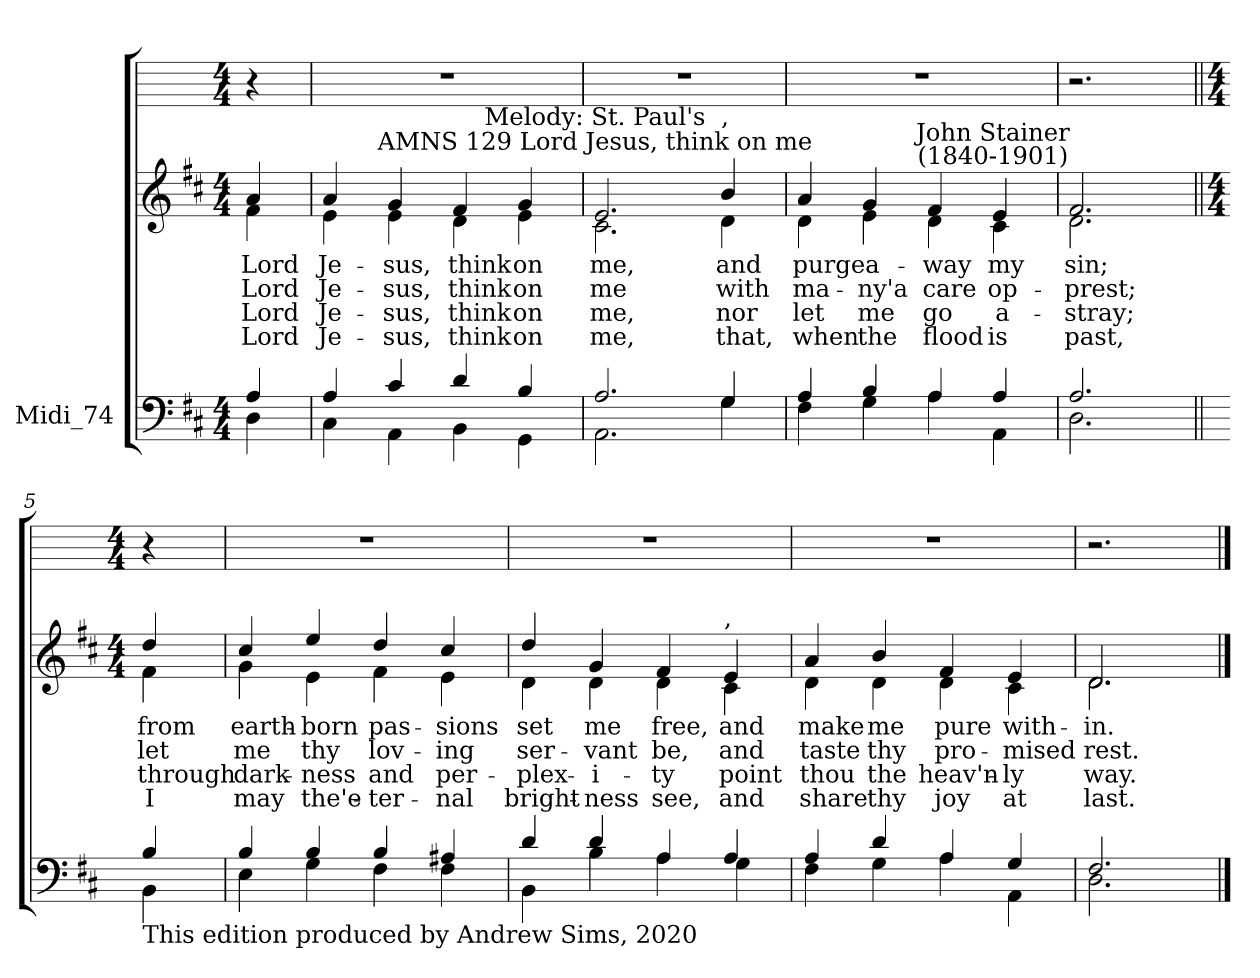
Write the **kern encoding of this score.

**kern	**kern	**text	**text	**text	**text	**kern
*part3	*part2	*part2	*part2	*part2	*part2	*part1
*staff3	*staff2	*staff2	*staff2	*staff2	*staff2	*staff1
*I"Midi_74	*	*	*	*	*	*
*clefF4	*clefG2	*	*	*	*	*
*k[f#c#]	*k[f#c#]	*	*	*	*	*
*D:	*D:	*	*	*	*	*
*M4/4	*M4/4	*	*	*	*	*M4/4
=	=	=	=	=	=	=
*^	*	*	*	*	*	*
!	!	!LO:TX:a:cj:t=Synesius of Cyrene (c. 365-c. 414)\ntr. A. W. Chatfield (1808-1896)	!	!	!	!	!
!	!	!	!LO:LY:b	!LO:LY:b	!LO:LY:b	!LO:LY:b	!
*	*	*^	*	*	*	*	*
4A/	4D\	4a/	4f#\	Lord	Lord	Lord	Lord	4r
=1	=1	=1	=1	=1	=1	=1	=1	=1
!	!	!	!	!LO:LY:b	!LO:LY:b	!LO:LY:b	!LO:LY:b	!
4A/	4C#\	4a/	4e\	Je-	-Je-	-Je-	-Je-	1r
!	!	!	!	!LO:LY:b	!LO:LY:b	!LO:LY:b	!LO:LY:b	!
4c#/	4AA\	4g/	4e\	-sus,	sus,	sus,	sus,	.
!	!	!	!	!LO:LY:b	!LO:LY:b	!LO:LY:b	!LO:LY:b	!
4d/	4BB\	4f#/	4d\	think	think	think	think	.
!	!	!	!	!LO:LY:b	!LO:LY:b	!LO:LY:b	!LO:LY:b	!
4B/	4GG\	4g/	4e\	on	on	on	on	.
=2	=2	=2	=2	=2	=2	=2	=2	=2
!	!	!LO:TX:a:cj:t=AMNS 129 Lord Jesus, think on me	!	!	!	!	!	!
!	!	!LO:TX:a:cj:t=Melody&colon; St.  Paul's	!	!	!	!	!	!
!	!	!	!	!LO:LY:b	!LO:LY:b	!LO:LY:b	!LO:LY:b	!
2.A/	2.AA\	2.e/	2.c#\	me,	me	me,	me,	1r
!	!	!LO:TX:a:t=,	!	!	!	!	!	!
!	!	!	!	!LO:LY:b	!LO:LY:b	!LO:LY:b	!LO:LY:b	!
4G/	4G\	4b/	4d\	and	with	nor	that,	.
=3	=3	=3	=3	=3	=3	=3	=3	=3
!	!	!	!	!LO:LY:b	!LO:LY:b	!LO:LY:b	!LO:LY:b	!
4A/	4F#\	4a/	4d\	purge	ma-	-let	when	1r
!	!	!	!	!LO:LY:b	!LO:LY:b	!LO:LY:b	!LO:LY:b	!
4B/	4G\	4g/	4e\	a-	-ny'a	me	the	.
!	!	!	!	!LO:LY:b	!LO:LY:b	!LO:LY:b	!LO:LY:b	!
4A/	4A\	4f#/	4d\	way	care	go	flood	.
!	!	!LO:TX:a:cj:t=John Stainer\n(1840-1901)	!	!	!	!	!	!
!	!	!	!	!LO:LY:b	!LO:LY:b	!LO:LY:b	!LO:LY:b	!
4A/	4AA\	4e/	4c#\	my	op-	-a-	-is	.
=4	=4	=4	=4	=4	=4	=4	=4	=4
!	!	!	!	!LO:LY:b	!LO:LY:b	!LO:LY:b	!LO:LY:b	!
2.A/	2.D\	2.f#/	2.d\	sin;	prest;	stray;	past,	2.r
!!LO:LB:g=z
=5||	=5||	=5||	=5||	=5||	=5||	=5||	=5||	=5||
*	*	*M4/4	*	*	*	*	*	*M4/4
!LO:TX:b:t=This edition produced by Andrew Sims, 2020	!	!	!	!	!	!	!	!
!	!	!	!	!LO:LY:b	!LO:LY:b	!LO:LY:b	!LO:LY:b	!
4B/	4BB\	4dd/	4f#\	from	let	through	I	4r
=6	=6	=6	=6	=6	=6	=6	=6	=6
!	!	!	!	!LO:LY:b	!LO:LY:b	!LO:LY:b	!LO:LY:b	!
4B/	4E\	4cc#/	4g\	earth-	-me	dark-	-may	1r
!	!	!	!	!LO:LY:b	!LO:LY:b	!LO:LY:b	!LO:LY:b	!
4B/	4G\	4ee/	4e\	born	thy	ness	the'e-	.
!	!	!	!	!LO:LY:b	!LO:LY:b	!LO:LY:b	!LO:LY:b	!
4B/	4F#\	4dd/	4f#\	-pas-	-lov-	-and	ter-	.
!	!	!	!	!LO:LY:b	!LO:LY:b	!LO:LY:b	!LO:LY:b	!
4A#X/	4F#\	4cc#/	4e\	-sions	ing	per-	-nal	.
=7	=7	=7	=7	=7	=7	=7	=7	=7
!	!	!	!	!LO:LY:b	!LO:LY:b	!LO:LY:b	!LO:LY:b	!
4d/	4BB\	4dd/	4d\	set	ser-	-plex-	-bright-	1r
!	!	!	!	!LO:LY:b	!LO:LY:b	!LO:LY:b	!LO:LY:b	!
4d/	4B\	4g/	4d\	-me	vant	i-	-ness	.
!	!	!	!	!LO:LY:b	!LO:LY:b	!LO:LY:b	!LO:LY:b	!
4A/	4A\	4f#/	4d\	free,	be,	ty	see,	.
!	!	!LO:TX:a:t=,	!	!	!	!	!	!
!	!	!	!	!LO:LY:b	!LO:LY:b	!LO:LY:b	!LO:LY:b	!
4A/	4G\	4e/	4c#\	and	and	point	and	.
=8	=8	=8	=8	=8	=8	=8	=8	=8
!	!	!	!	!LO:LY:b	!LO:LY:b	!LO:LY:b	!LO:LY:b	!
4A/	4F#\	4a/	4d\	make	taste	thou	share	1r
!	!	!	!	!LO:LY:b	!LO:LY:b	!LO:LY:b	!LO:LY:b	!
4d/	4G\	4b/	4d\	me	thy	the	thy	.
!	!	!	!	!LO:LY:b	!LO:LY:b	!LO:LY:b	!LO:LY:b	!
4A/	4A\	4f#/	4d\	pure	pro-	-heav'n-	-joy	.
!	!	!	!	!LO:LY:b	!LO:LY:b	!LO:LY:b	!LO:LY:b	!
4G/	4AA\	4e/	4c#\	with-	-mised	ly	at	.
=9	=9	=9	=9	=9	=9	=9	=9	=9
!	!	!	!	!LO:LY:b	!LO:LY:b	!LO:LY:b	!LO:LY:b	!
2.F#/	2.D\	2.d/	2.d\	in.	rest.	way.	last.	2.r
*v	*v	*	*	*	*	*	*	*
*	*v	*v	*	*	*	*	*
==	==	==	==	==	==	==
*-	*-	*-	*-	*-	*-	*-
